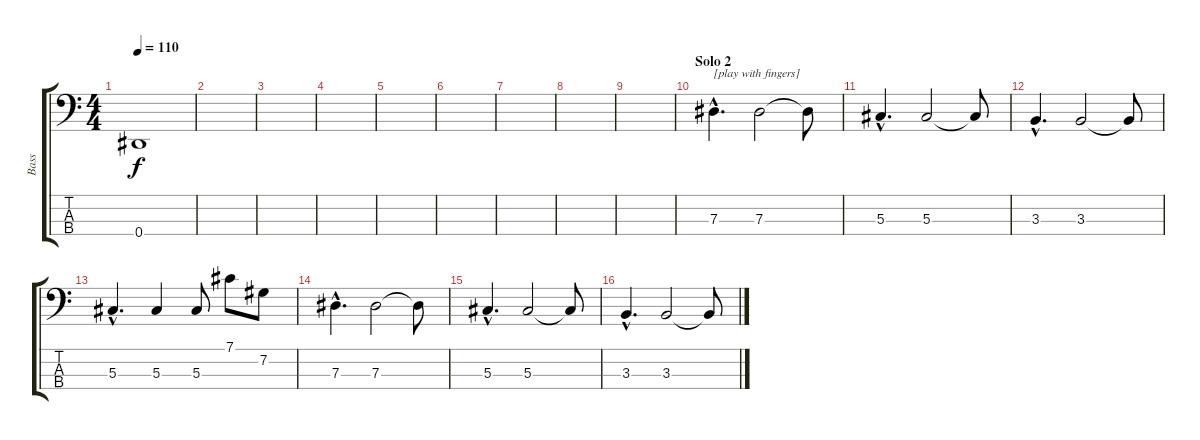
\track ("Bass" "Bass") {instrument electricbasspick}
\staff {score tabs}
\tuning (Gb2 Db2 Ab1 Eb1) {hide}
\ts (4 4)
\tempo 110
\clef f4
\ks c
0.4{t}.1{dy f} |
|
|
|
|
|
|
|
|
\section ("" "Solo 2")
7.3{hac}.4{d txt "[play with fingers]" volume 12 instrument electricbassfinger} 7.3.2 7.3{t}.8 |
5.3{hac}.4{d} 5.3.2 5.3{t}.8 |
3.3{hac}.4{d} 3.3.2 3.3{t}.8 |
5.3{hac}.4{d} 5.3.4 5.3.8 7.1.8 7.2.8 |
7.3{hac}.4{d} 7.3.2 7.3{t}.8 |
5.3{hac}.4{d} 5.3.2 5.3{t}.8 |
3.3{hac}.4{d} 3.3.2 3.3{t}.8
